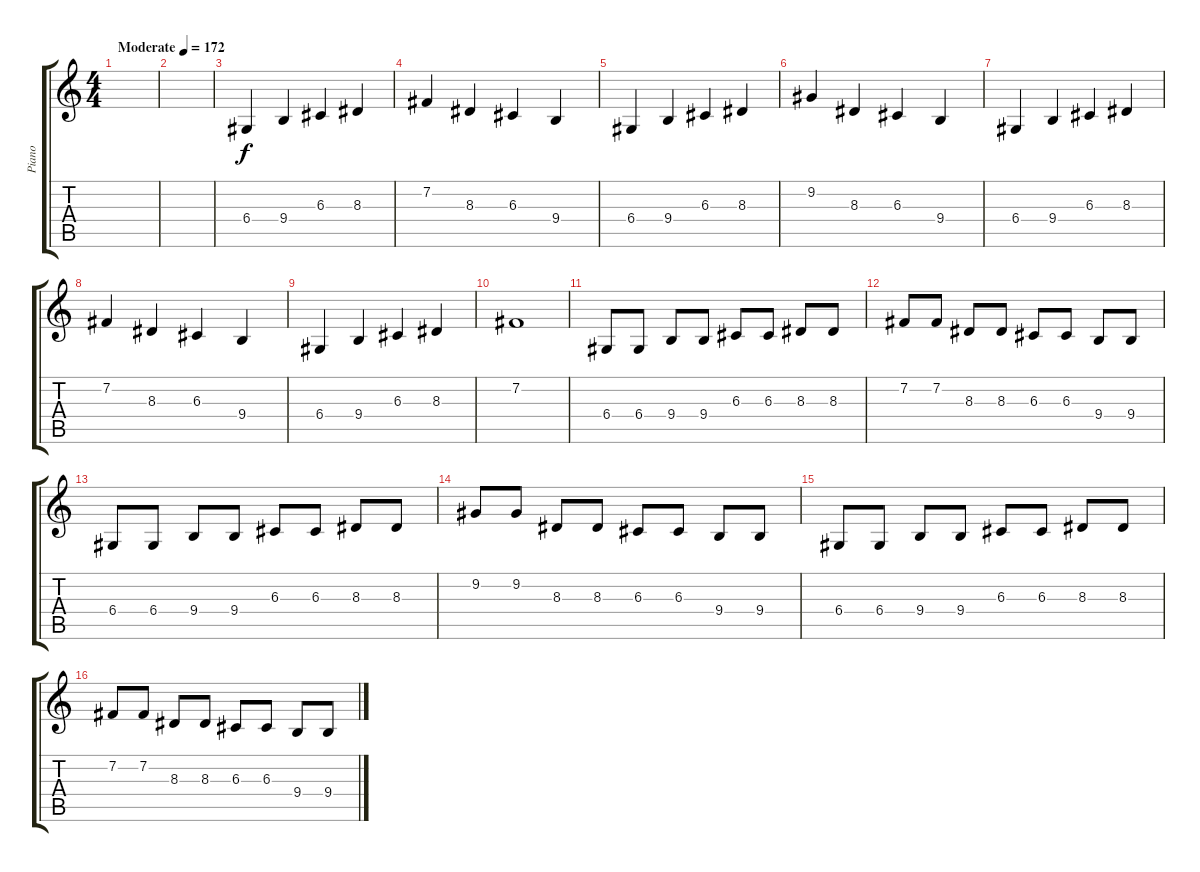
\track ("Piano" "Piano") {instrument pad3polysynth}
\staff {score tabs}
\tuning (E4 B3 G3 D3 A2 E2) {hide}
\ts (4 4)
\tempo (172 "Moderate")
\clef g2
\ks c
|
|
6.4.4 9.4.4 6.3.4 8.3.4 |
7.2.4 8.3.4 6.3.4 9.4.4 |
6.4.4 9.4.4 6.3.4 8.3.4 |
9.2.4 8.3.4 6.3.4 9.4.4 |
6.4.4 9.4.4 6.3.4 8.3.4 |
7.2.4 8.3.4 6.3.4 9.4.4 |
6.4.4 9.4.4 6.3.4 8.3.4 |
7.2.1 |
6.4.8 6.4.8 9.4.8 9.4.8 6.3.8 6.3.8 8.3.8 8.3.8 |
7.2.8 7.2.8 8.3.8 8.3.8 6.3.8 6.3.8 9.4.8 9.4.8 |
6.4.8 6.4.8 9.4.8 9.4.8 6.3.8 6.3.8 8.3.8 8.3.8 |
9.2.8 9.2.8 8.3.8 8.3.8 6.3.8 6.3.8 9.4.8 9.4.8 |
6.4.8 6.4.8 9.4.8 9.4.8 6.3.8 6.3.8 8.3.8 8.3.8 |
7.2.8 7.2.8 8.3.8 8.3.8 6.3.8 6.3.8 9.4.8 9.4.8
